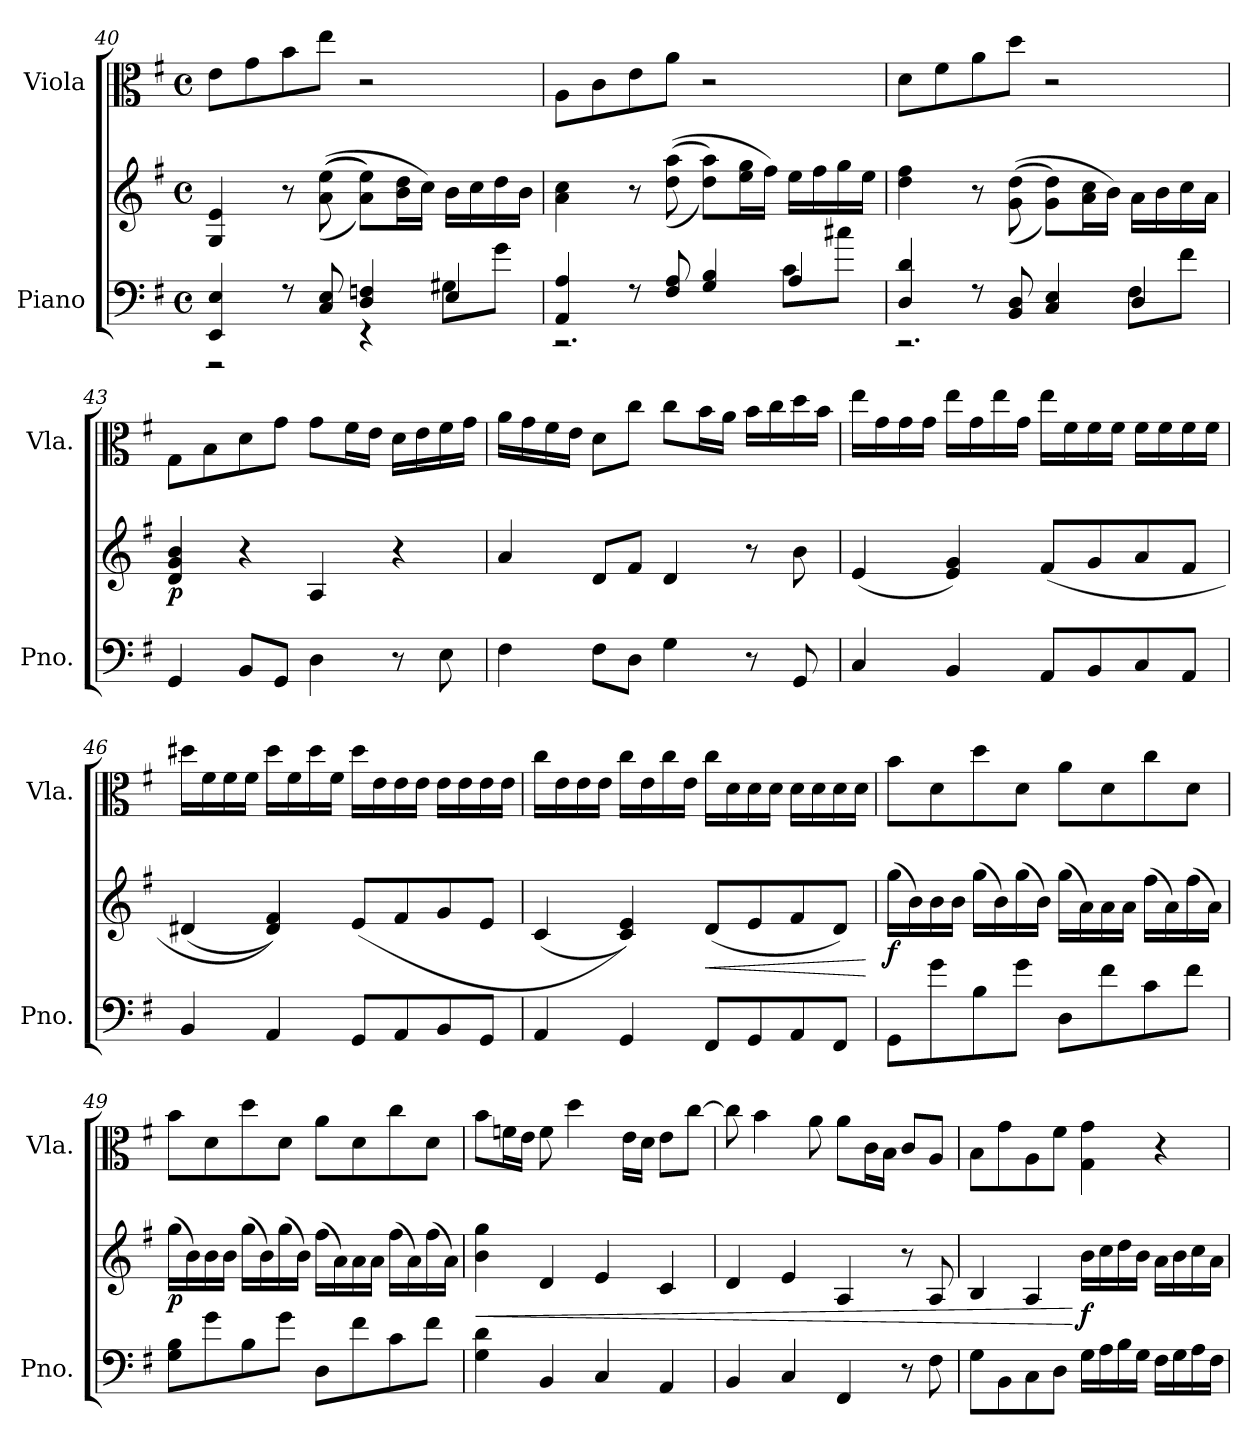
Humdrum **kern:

**kern	**kern	**dynam	**kern
*part2	*part2	*part2	*part1
*staff3	*staff2	*staff2/3	*staff1
*I"Piano	*	*	*I"Viola
*I'Pno.	*	*	*I'Vla.
!!LO:PB:g=z
*clefF4	*clefG2	*	*clefC3
*k[f#]	*k[f#]	*	*k[f#]
*M4/4	*M4/4	*	*M4/4
*met(c)	*met(c)	*	*met(c)
=40	=40	=40	=40
*^	*	*	*
4EE/ 4E/	2r	4G/ 4e/	.	8e\L
.	.	.	.	8g\
8r	.	8r	.	8b\
8C/ 8E/	.	((((8a\ 8ee\	.	8ee\J
4D/ 4Fn/	4r	8a\ 8ee\L)))	.	2r
.	.	16b\ 16dd\L	.	.
.	.	16cc\JJ)	.	.
4E/	8G#X\L	16b\LL	.	.
.	.	16cc\	.	.
.	8g\J	16dd\	.	.
.	.	16b\JJ	.	.
=41	=41	=41	=41	=41
4AA/ 4A/	2.r	4a\ 4cc\	.	8A\L
.	.	.	.	8c\
8r	.	8r	.	8e\
8F#/ 8A/	.	(((8dd\ 8aa\	.	8a\J
4G/ 4B/	.	8dd\ 8aa\L))	.	2r
.	.	16ee\ 16gg\L	.	.
.	.	16ff#\JJ)	.	.
4A/	8c\L	16ee\LL	.	.
.	.	16ff#\	.	.
.	8cc#X\J	16gg\	.	.
.	.	16ee\JJ	.	.
=42	=42	=42	=42	=42
4D/ 4d/	2.r	4dd\ 4ff#\	.	8d\L
.	.	.	.	8f#\
8r	.	8r	.	8a\
8BB/ 8D/	.	(((8g\ 8dd\	.	8dd\J
4C/ 4E/	.	8g\ 8dd\L))	.	2r
.	.	16a\ 16cc\L	.	.
.	.	16b\JJ)	.	.
4D/	8F#\L	16a\LL	.	.
.	.	16b\	.	.
.	8f#\J	16cc\	.	.
.	.	16a\JJ	.	.
*v	*v	*	*	*
!!LO:LB:g=z
=43	=43	=43	=43
!	!	!LO:DY:b	!
4GG/	4d/ 4g/ 4b/	p	8G\L
.	.	.	8B\
8BB/L	4r	.	8d\
8GG/J	.	.	8g\J
4D\	4A/	.	8g\L
.	.	.	16f#\L
.	.	.	16e\JJ
8r	4r	.	16d\LL
.	.	.	16e\
8E\	.	.	16f#\
.	.	.	16g\JJ
=44	=44	=44	=44
4F#\	4a/	.	16a\LL
.	.	.	16g\
.	.	.	16f#\
.	.	.	16e\JJ
8F#\L	8d/L	.	8d\L
8D\J	8f#/J	.	8cc\J
4G\	4d/	.	8cc\L
.	.	.	16b\L
.	.	.	16a\JJ
8r	8r	.	16b\LL
.	.	.	16cc\
8GG/	8b\	.	16dd\
.	.	.	16b\JJ
=45	=45	=45	=45
4C/	(4e/	.	16ee\LL
.	.	.	16g\
.	.	.	16g\
.	.	.	16g\JJ
4BB/	4e/ 4g/)	.	16ee\LL
.	.	.	16g\
.	.	.	16ee\
.	.	.	16g\JJ
8AA/L	(8f#/L	.	16ee\LL
.	.	.	16f#\
8BB/	8g/	.	16f#\
.	.	.	16f#\JJ
8C/	8a/	.	16f#\LL
.	.	.	16f#\
8AA/J	8f#/J	.	16f#\
.	.	.	16f#\JJ
!!LO:LB:g=z
=46	=46	=46	=46
4BB/	(4d#X/	.	16dd#X\LL
.	.	.	16f#\
.	.	.	16f#\
.	.	.	16f#\JJ
4AA/	4d#/ 4f#/))	.	16dd#\LL
.	.	.	16f#\
.	.	.	16dd#\
.	.	.	16f#\JJ
8GG/L	(8e/L	.	16dd#\LL
.	.	.	16e\
8AA/	8f#/	.	16e\
.	.	.	16e\JJ
8BB/	8g/	.	16e\LL
.	.	.	16e\
8GG/J	8e/J	.	16e\
.	.	.	16e\JJ
=47	=47	=47	=47
4AA/	(4c/	.	16cc\LL
.	.	.	16e\
.	.	.	16e\
.	.	.	16e\JJ
4GG/	4c/ 4e/))	.	16cc\LL
.	.	.	16e\
.	.	.	16cc\
.	.	.	16e\JJ
!	!	!LO:HP:b	!
8FF#/L	(8d/L	<	16cc\LL
.	.	.	16d\
8GG/	8e/	.	16d\
.	.	.	16d\JJ
8AA/	8f#/	.	16d\LL
.	.	.	16d\
8FF#/J	8d/J)	.	16d\
.	.	.	16d\JJ
.	.	[	.
!!LO:LB:g=z
=48	=48	=48	=48
!	!	!LO:DY:b	!
8GG\L	(16gg\LL	f	8b\L
.	16b\)	.	.
8g\	16b\	.	8d\
.	16b\JJ	.	.
8B\	(16gg\LL	.	8dd\
.	16b\)	.	.
8g\J	(16gg\	.	8d\J
.	16b\JJ)	.	.
8D\L	(16gg\LL	.	8a\L
.	16a\)	.	.
8f#\	16a\	.	8d\
.	16a\JJ	.	.
8c\	(16ff#\LL	.	8cc\
.	16a\)	.	.
8f#\J	(16ff#\	.	8d\J
.	16a\JJ)	.	.
=49	=49	=49	=49
!	!	!LO:DY:b	!
8G\ 8B\L	(16gg\LL	p	8b\L
.	16b\)	.	.
8g\	16b\	.	8d\
.	16b\JJ	.	.
8B\	(16gg\LL	.	8dd\
.	16b\)	.	.
8g\J	(16gg\	.	8d\J
.	16b\JJ)	.	.
8D\L	(16ff#\LL	.	8a\L
.	16a\)	.	.
8f#\	16a\	.	8d\
.	16a\JJ	.	.
8c\	(16ff#\LL	.	8cc\
.	16a\)	.	.
8f#\J	(16ff#\	.	8d\J
.	16a\JJ)	.	.
=50	=50	=50	=50
!	!	!LO:HP:b	!
4G\ 4d\	4b\ 4gg\	<	8b\L
.	.	.	16fn\L
.	.	.	16e\JJ
4BB/	4d/	.	8f\
.	.	.	4dd\
4C/	4e/	.	.
.	.	.	16e\LL
.	.	.	16d\JJ
4AA/	4c/	.	8e\L
.	.	.	[8cc\J
!!LO:PB:g=z
=51	=51	=51	=51
4BB/	4d/	.	8cc\]
.	.	.	4b\
4C/	4e/	.	.
.	.	.	8a\
4FF#/	4A/	.	8a\L
.	.	.	16c\L
.	.	.	16B\JJ
8r	8r	.	8c/L
8F#\	8A/	.	8A/J
=52	=52	=52	=52
8G\L	4B/	.	8B\L
8BB\	.	.	8g\
8C\	4A/	.	8A\
8D\J	.	.	8f#\J
!	!	!LO:DY:n=1:b	!
16G\LL	16b\LL	[ f	4G\ 4g\
16A\	16cc\	.	.
16B\	16dd\	.	.
16G\JJ	16b\JJ	.	.
16F#\LL	16a\LL	.	4r
16G\	16b\	.	.
16A\	16cc\	.	.
16F#\JJ	16a\JJ	.	.
=	=	=	=
*-	*-	*-	*-
